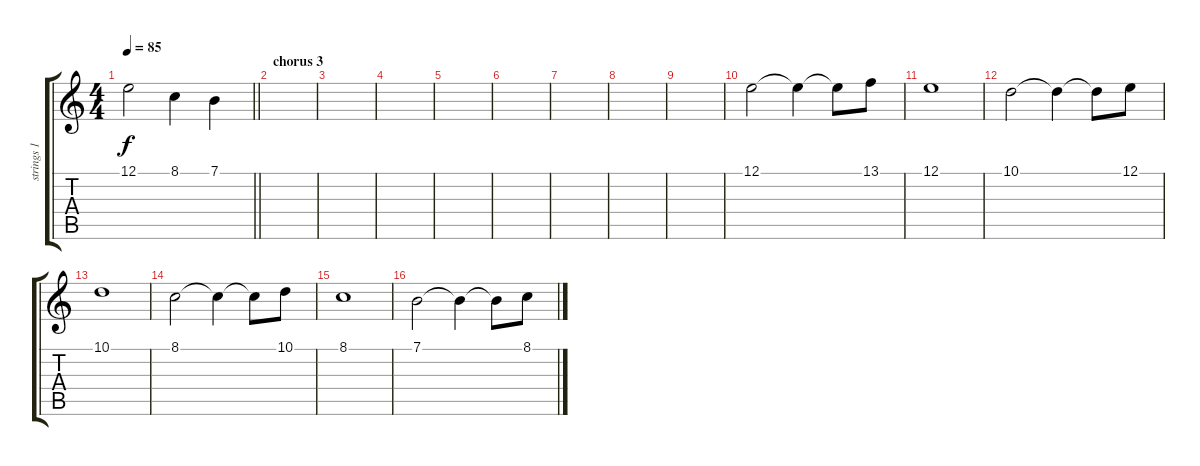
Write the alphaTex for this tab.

\track ("strings 1" "strings 1") {instrument stringensemble1}
\staff {score tabs}
\tuning (E4 B3 G3 D3 A2 E2) {hide}
\ts (4 4)
\tempo 85
\clef g2
\barLineRight lightlight
\ks c
12.1.2{dy f} 8.1.4 7.1.4 |
\section ("" "chorus 3")
|
|
|
|
|
|
|
|
12.1.2 12.1{t}.4 12.1{t}.8 13.1.8 |
12.1.1 |
10.1.2 10.1{t}.4 10.1{t}.8 12.1.8 |
10.1.1 |
8.1.2 8.1{t}.4 8.1{t}.8 10.1.8 |
8.1.1 |
7.1.2 7.1{t}.4 7.1{t}.8 8.1.8
